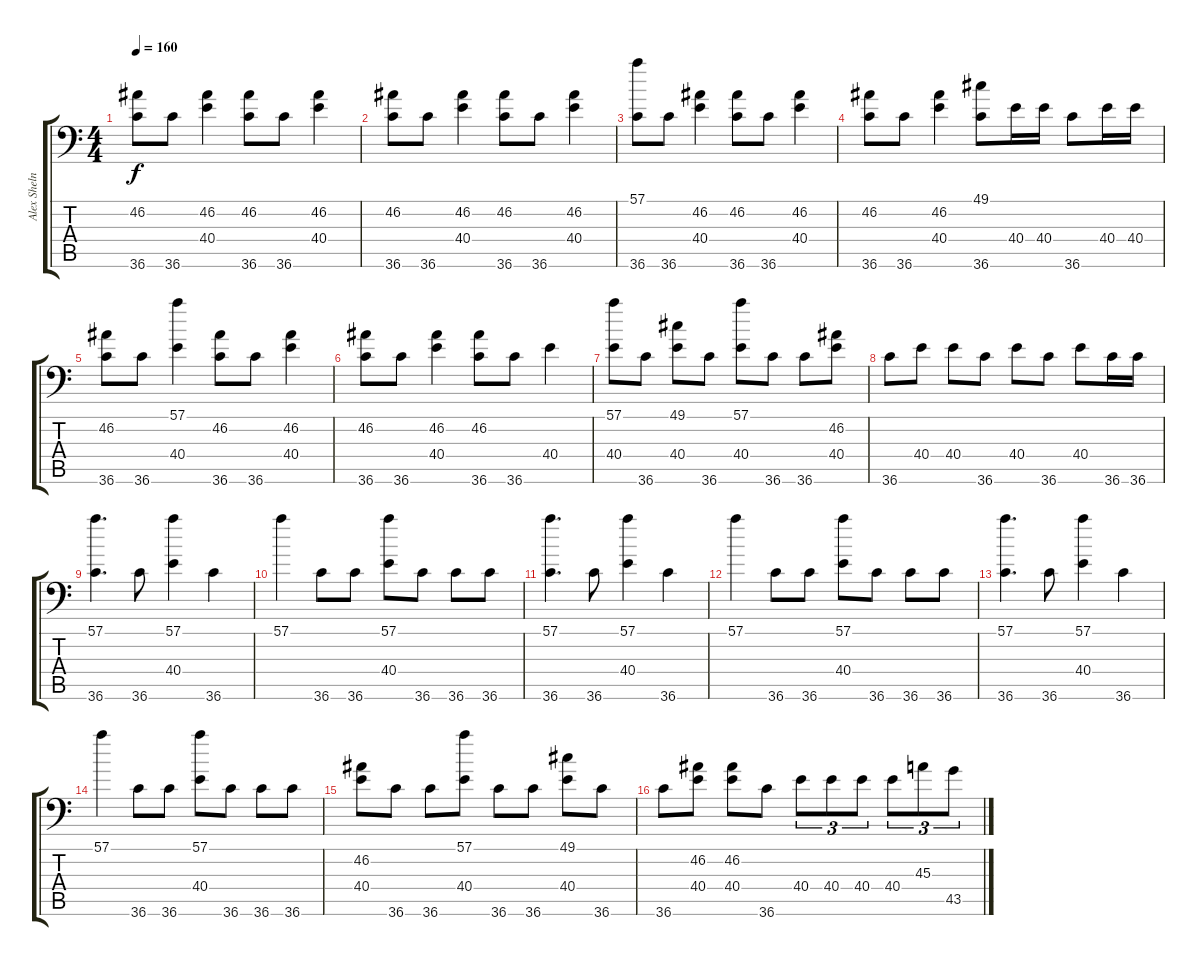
\track ("Alex Shelnutt / Drums" "Alex Sheln") {instrument acousticgrandpiano}
\staff {score tabs}
\tuning (C-1 C-1 C-1 C-1 C-1 C-1) {hide}
\ts (4 4)
\tempo 160
\clef f4
\ks c
(46.2 36.6).8{dy f} 36.6.8 (46.2 40.4).4 (46.2 36.6).8 36.6.8 (46.2 40.4).4 |
(46.2 36.6).8 36.6.8 (46.2 40.4).4 (46.2 36.6).8 36.6.8 (46.2 40.4).4 |
(57.1 36.6).8 36.6.8 (46.2 40.4).4 (46.2 36.6).8 36.6.8 (46.2 40.4).4 |
(46.2 36.6).8 36.6.8 (46.2 40.4).4 (49.1 36.6).8 40.4.16 40.4.16 36.6.8 40.4.16 40.4.16 |
(46.2 36.6).8 36.6.8 (57.1 40.4).4 (46.2 36.6).8 36.6.8 (46.2 40.4).4 |
(46.2 36.6).8 36.6.8 (46.2 40.4).4 (46.2 36.6).8 36.6.8 40.4.4 |
(57.1 40.4).8 36.6.8 (49.1 40.4).8 36.6.8 (57.1 40.4).8 36.6.8 36.6.8 (46.2 40.4).8 |
36.6.8 40.4.8 40.4.8 36.6.8 40.4.8 36.6.8 40.4.8 36.6.16 36.6.16 |
(57.1 36.6).4{d} 36.6.8 (57.1 40.4).4 36.6.4 |
57.1.4 36.6.8 36.6.8 (57.1 40.4).8 36.6.8 36.6.8 36.6.8 |
(57.1 36.6).4{d} 36.6.8 (57.1 40.4).4 36.6.4 |
57.1.4 36.6.8 36.6.8 (57.1 40.4).8 36.6.8 36.6.8 36.6.8 |
(57.1 36.6).4{d} 36.6.8 (57.1 40.4).4 36.6.4 |
57.1.4 36.6.8 36.6.8 (57.1 40.4).8 36.6.8 36.6.8 36.6.8 |
(46.2 40.4).8 36.6.8 36.6.8 (57.1 40.4).8 36.6.8 36.6.8 (49.1 40.4).8 36.6.8 |
36.6.8 (46.2 40.4).8 (46.2 40.4).8 36.6.8 40.4.8{tu (3 2)} 40.4.8{tu (3 2)} 40.4.8{tu (3 2)} 40.4.8{tu (3 2)} 45.3.8{tu (3 2)} 43.5.8{tu (3 2)}
